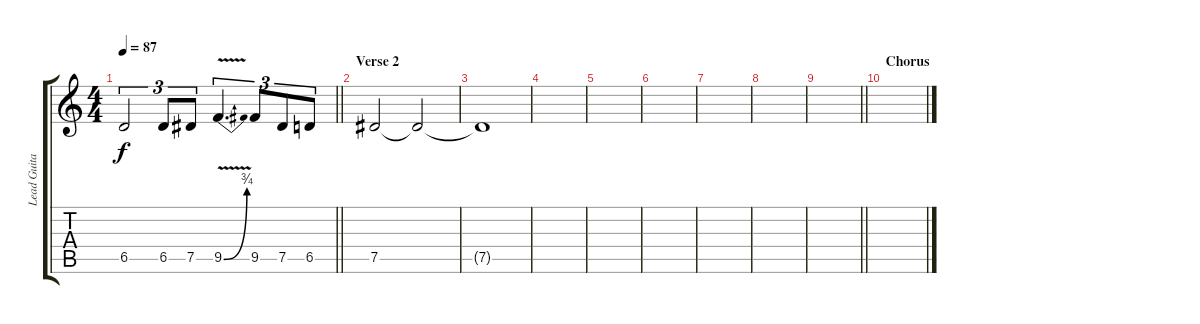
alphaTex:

\track ("Lead Guitar" "Lead Guita") {instrument overdrivenguitar}
\staff {score tabs}
\tuning (Eb4 Bb3 Gb3 Db3 Ab2 Eb2) {hide}
\ts (4 4)
\tempo 87
\clef g2
\barLineRight lightlight
\ks c
6.5.2{tu (3 2) dy f} 6.5.8{tu (3 2)} 7.5.8{tu (3 2)} 9.5{be (bend 0 0 60 3) v}.4{d tu (3 2)} 9.5.8{tu (3 2)} 7.5.8{tu (3 2)} 6.5.8{tu (3 2)} |
\section ("" "Verse 2")
7.5.2{volume 13} 7.5{t}.2{volume 0} |
7.5{t}.1 |
|
|
|
|
|
\barLineRight lightlight
|
\section ("" "Chorus")
